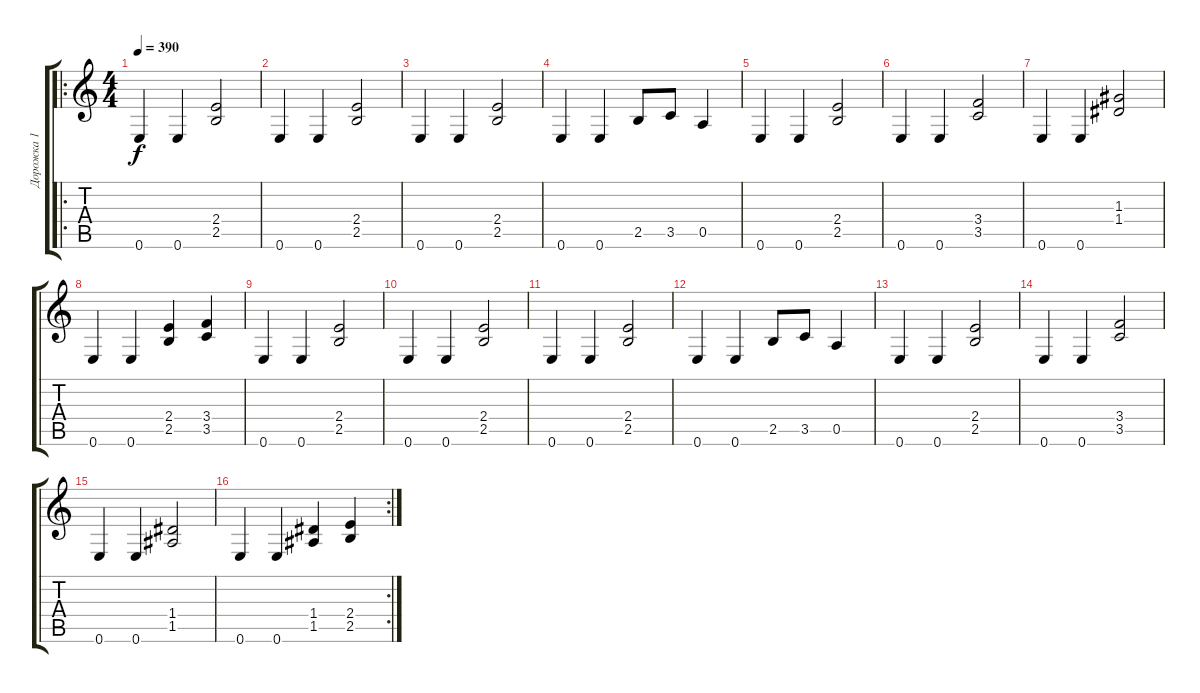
\track ("Дорожка 1" "Дорожка 1") {instrument overdrivenguitar}
\staff {score tabs}
\tuning (E4 B3 G3 D3 A2 E2) {hide}
\ro
\ts (4 4)
\tempo 390
\clef g2
\ks c
0.6.4{dy f} 0.6.4 (2.4 2.5).2 |
0.6.4 0.6.4 (2.4 2.5).2 |
0.6.4 0.6.4 (2.4 2.5).2 |
0.6.4 0.6.4 2.5.8 3.5.8 0.5.4 |
0.6.4 0.6.4 (2.4 2.5).2 |
0.6.4 0.6.4 (3.4 3.5).2 |
0.6.4 0.6.4 (1.3 1.4).2 |
0.6.4 0.6.4 (2.4 2.5).4 (3.4 3.5).4 |
0.6.4 0.6.4 (2.4 2.5).2 |
0.6.4 0.6.4 (2.4 2.5).2 |
0.6.4 0.6.4 (2.4 2.5).2 |
0.6.4 0.6.4 2.5.8 3.5.8 0.5.4 |
0.6.4 0.6.4 (2.4 2.5).2 |
0.6.4 0.6.4 (3.4 3.5).2 |
0.6.4 0.6.4 (1.4 1.5).2 |
\rc 2
0.6.4 0.6.4 (1.4 1.5).4 (2.4 2.5).4
